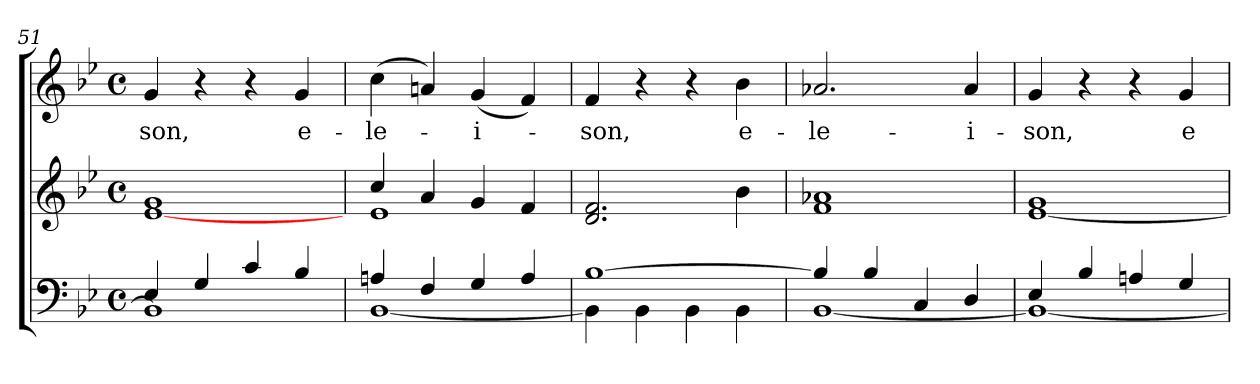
**kern	**kern	**kern	**text
*part2	*part2	*part1	*part1
*staff3	*staff2	*staff1	*staff1
*clefF4	*clefG2	*clefG2	*
*k[b-e-]	*k[b-e-]	*k[b-e-]	*
*B-:	*B-:	*B-:	*
*M4/4	*M4/4	*M4/4	*
*met(c)	*met(c)	*met(c)	*
=51	=51	=51	=51
*^	*	*	*
!	!	!	!	!LO:LY:b
4E-/	1BB-]	[1e- 1g	4g/	-son,
4G/	.	.	4r	.
4c/	.	.	4r	.
!	!	!	!	!LO:LY:b
4B-/	.	.	4g/	e-
!!LO:PB:g=z
=52	=52	=52	=52	=52
*	*	*^	*	*
!	!	!	!	!	!LO:LY:b
4An/	[<1BB-	4cc/	1e-	(>4cc\	-le-
4F/	.	4a/	.	4an/)	.
!	!	!	!	!	!LO:LY:b
4G/	.	4g/	.	(<4g/	-i-
4A/	.	4f/	.	4f/)	.
*	*	*v	*v	*	*
=53	=53	=53	=53	=53
!	!	!	!	!LO:LY:b
[>1B-	4BB-\]	2.d/ 2.f/	4f/	-son,
.	4BB-\	.	4r	.
.	4BB-\	.	4r	.
!	!	!	!	!LO:LY:b
.	4BB-\	4b-\	4b-\	e-
=54	=54	=54	=54	=54
*	*	*^	*	*
!	!	!	!	!	!LO:LY:b
4B-/]	[<1BB-	1a-X	1f	2.a-X/	-le-
4B-/	.	.	.	.	.
4C/	.	.	.	.	.
!	!	!	!	!	!LO:LY:b
4D/	.	.	.	4a-/	-i-
=55	=55	=55	=55	=55	=55
!	!	!	!	!	!LO:LY:b
4E-/	1BB-_	1g	[<1e-	4g/	-son,
4B-/	.	.	.	4r	.
4An/	.	.	.	4r	.
!	!	!	!	!	!LO:LY:b
4G/	.	.	.	4g/	e-
*v	*v	*	*	*	*
*	*v	*v	*	*
=	=	=	=
*-	*-	*-	*-
